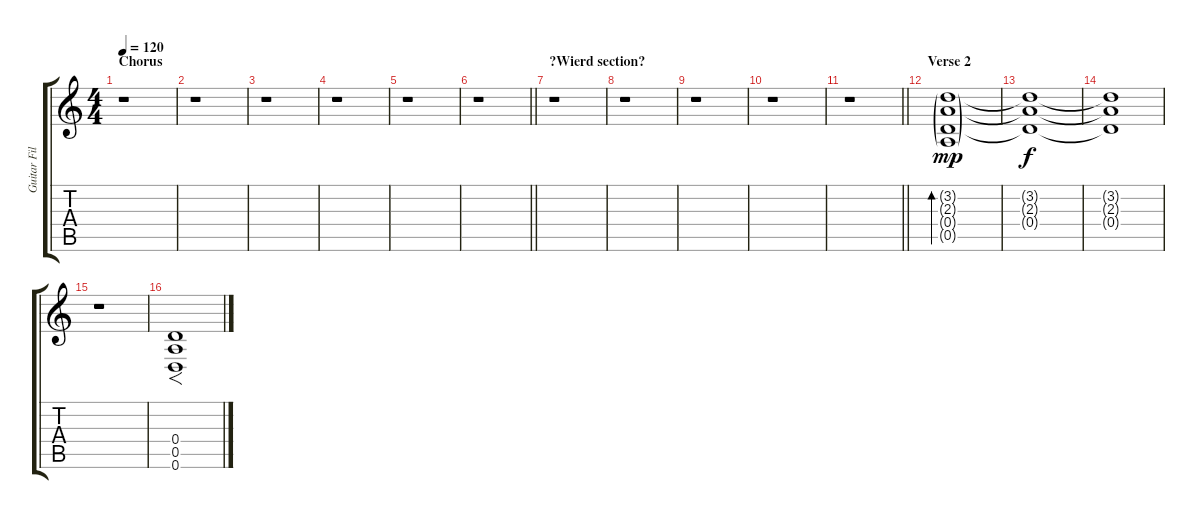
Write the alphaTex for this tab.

\track ("Guitar Fills" "Guitar Fil") {instrument distortionguitar}
\staff {score tabs}
\tuning (E4 B3 G3 D3 A2 D2) {hide}
\ts (4 4)
\section ("" "Chorus")
\tempo 120
\clef g2
\ks c
r.1{dy f} |
r.1 |
r.1 |
r.1 |
r.1 |
\barLineRight lightlight
r.1 |
\section ("" "?Wierd section?")
r.1 |
r.1 |
r.1 |
r.1 |
\barLineRight lightlight
r.1 |
\section ("" "Verse 2")
(3.2{g} 2.3{g} 0.4{g} 0.5{g}).1{bd 120 dy mp} |
(3.2{t} 2.3{t} 0.4{t}).1{dy f} |
(3.2{t} 2.3{t} 0.4{t}).1 |
r.1 |
(0.4 0.5 0.6).1{f}
